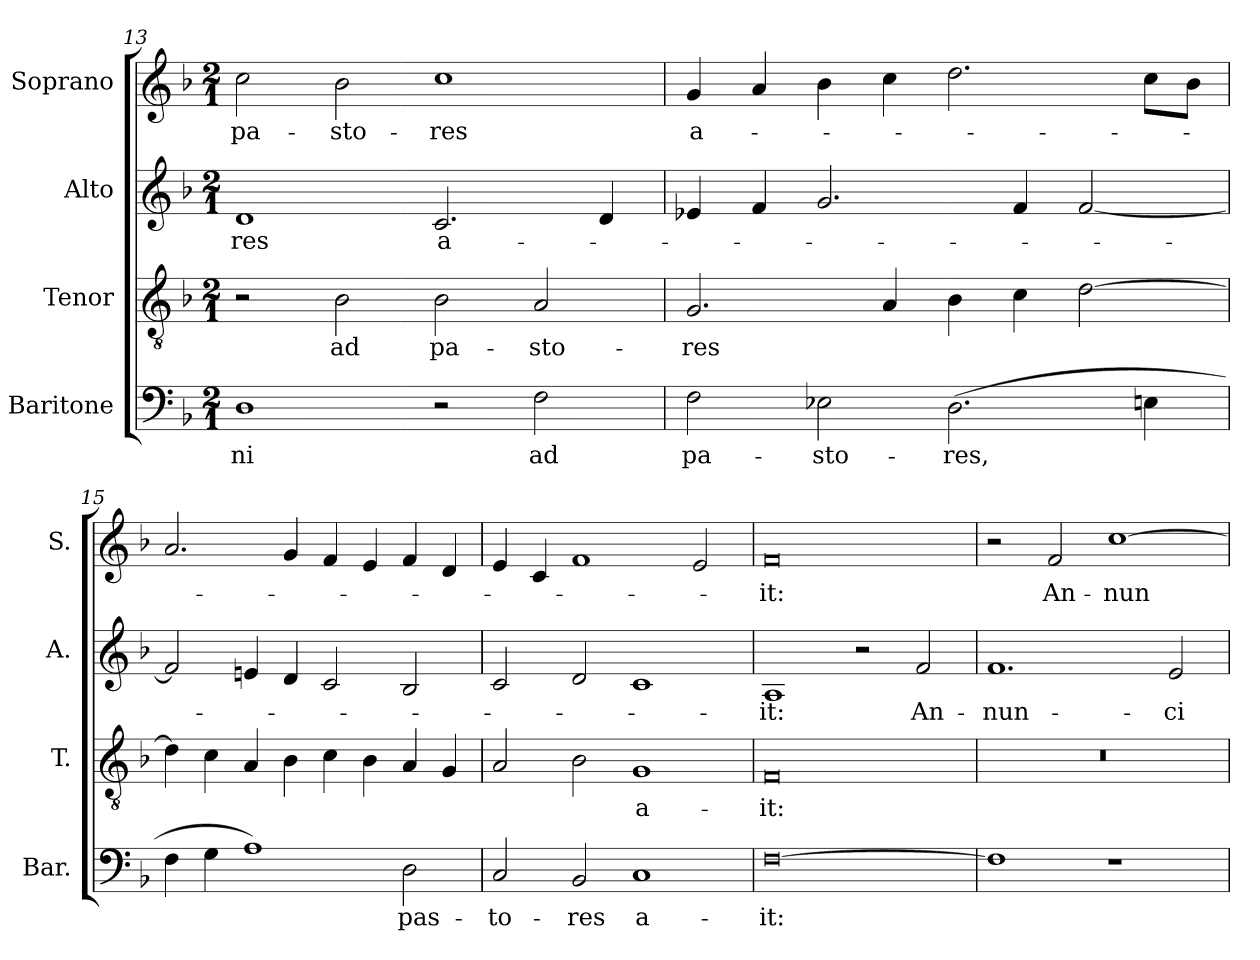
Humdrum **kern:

**kern	**text	**kern	**text	**kern	**text	**kern	**text
*part4	*part4	*part3	*part3	*part2	*part2	*part1	*part1
*staff4	*staff4	*staff3	*staff3	*staff2	*staff2	*staff1	*staff1
*I"Baritone	*	*I"Tenor	*	*I"Alto	*	*I"Soprano	*
*I'Bar.	*	*I'T.	*	*I'A.	*	*I'S.	*
*clefF4	*	*clefGv2	*	*clefG2	*	*clefG2	*
*	*	*ITrd7c12	*	*	*	*	*
*k[b-]	*	*k[b-]	*	*k[b-]	*	*k[b-]	*
*F:	*	*F:	*	*F:	*	*F:	*
*M2/1	*	*M2/1	*	*M2/1	*	*M2/1	*
=13	=13	=13	=13	=13	=13	=13	=13
!	!LO:LY:b:color=#000000	!	!	!	!	!	!
!	!	!	!	!	!LO:LY:b:color=#000000	!	!
!	!	!	!	!	!	!	!LO:LY:b:color=#000000
1Di	-ni	2r	.	1di	-res	2cci\	pa-
!	!	!	!LO:LY:b:color=#000000	!	!	!	!
!	!	!	!	!	!	!	!LO:LY:b:color=#000000
.	.	2BB-i\	ad	.	.	2b-i\	-sto-
!	!	!	!LO:LY:b:color=#000000	!	!	!	!
!	!	!	!	!	!LO:LY:b:color=#000000	!	!
!	!	!	!	!	!	!	!LO:LY:b:color=#000000
2r	.	2BB-i\	pa-	2.ci/	a-	1cci	-res
!	!LO:LY:b:color=#000000	!	!	!	!	!	!
!	!	!	!LO:LY:b:color=#000000	!	!	!	!
2Fi\	ad	2AAi/	-sto-	.	.	.	.
.	.	.	.	4di/	.	.	.
=14	=14	=14	=14	=14	=14	=14	=14
!	!LO:LY:b:color=#000000	!	!	!	!	!	!
!	!	!	!LO:LY:b:color=#000000	!	!	!	!
!	!	!	!	!	!	!	!LO:LY:b:color=#000000
2Fi\	pa-	2.GGi/	-res	4e-Xi/	.	4gi/	a-
.	.	.	.	4fi/	.	4ai/	.
!	!LO:LY:b:color=#000000	!	!	!	!	!	!
2E-Xi\	-sto-	.	.	2.gi/	.	4b-i\	.
.	.	4AAi/	.	.	.	4cci\	.
!	!LO:LY:b:color=#000000	!	!	!	!	!	!
(2.Di\	-res,	4BB-i\	.	.	.	2.ddi\	.
.	.	4Ci\	.	4fi/	.	.	.
.	.	[2Di\	.	[2fi/	.	.	.
4Eni\	.	.	.	.	.	8cci\L	.
.	.	.	.	.	.	8b-i\J	.
=15	=15	=15	=15	=15	=15	=15	=15
4Fi\	.	4Di\]	.	2fi/]	.	2.ai/	.
4Gi\	.	4Ci\	.	.	.	.	.
1Ai)	.	4AAi/	.	4eni/	.	.	.
.	.	4BB-i\	.	4di/	.	4gi/	.
.	.	4Ci\	.	2ci/	.	4fi/	.
.	.	4BB-i\	.	.	.	4ei/	.
!	!LO:LY:b:color=#000000	!	!	!	!	!	!
2Di\	pas-	4AAi/	.	2B-i/	.	4fi/	.
.	.	4GGi/	.	.	.	4di/	.
!!LO:LB:g=z
=16	=16	=16	=16	=16	=16	=16	=16
!	!LO:LY:b:color=#000000	!	!	!	!	!	!
2Ci/	-to-	2AAi/	.	2ci/	.	4ei/	.
.	.	.	.	.	.	4ci/	.
!	!LO:LY:b:color=#000000	!	!	!	!	!	!
2BB-i/	-res	2BB-i\	.	2di/	.	1fi	.
!	!LO:LY:b:color=#000000	!	!	!	!	!	!
!	!	!	!LO:LY:b:color=#000000	!	!	!	!
1Ci	a-	1GGi	a-	1ci	.	.	.
.	.	.	.	.	.	2ei/	.
=17	=17	=17	=17	=17	=17	=17	=17
!	!LO:LY:b:color=#000000	!	!	!	!	!	!
!	!	!	!LO:LY:b:color=#000000	!	!	!	!
!	!	!	!	!	!LO:LY:b:color=#000000	!	!
!	!	!	!	!	!	!	!LO:LY:b:color=#000000
[0Fi	-it:	0FFi	-it:	1Ai	-it:	0fi	-it:
.	.	.	.	2r	.	.	.
!	!	!	!	!	!LO:LY:b:color=#000000	!	!
.	.	.	.	2fi/	An-	.	.
=18	=18	=18	=18	=18	=18	=18	=18
!	!	!LO:N:vis=1	!	!	!	!	!
!	!	!	!	!	!LO:LY:b:color=#000000	!	!
1Fi]	.	0r	.	1.fi	-nun-	2r	.
!	!	!	!	!	!	!	!LO:LY:b:color=#000000
.	.	.	.	.	.	2fi/	An-
!	!	!	!	!	!	!	!LO:LY:b:color=#000000
1r	.	.	.	.	.	[1cci	-nun-
!	!	!	!	!	!LO:LY:b:color=#000000	!	!
.	.	.	.	2ei/	-ci-	.	.
=	=	=	=	=	=	=	=
*-	*-	*-	*-	*-	*-	*-	*-
